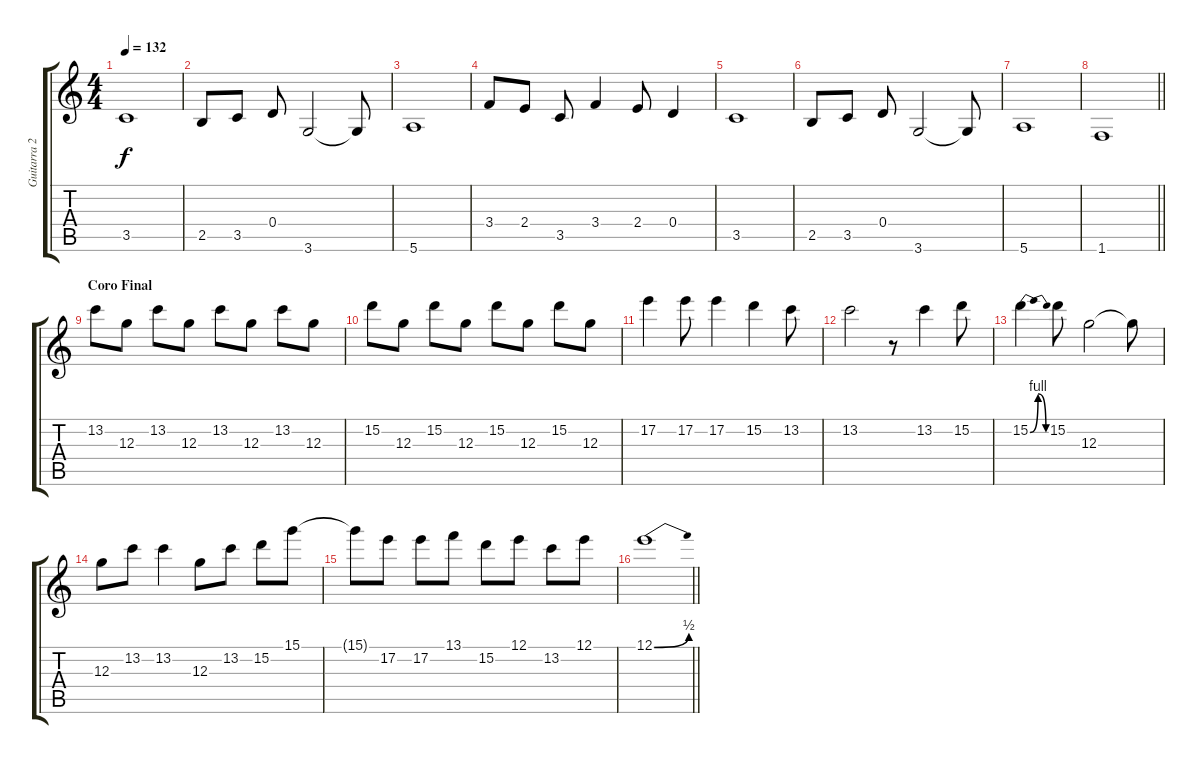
\track ("Guitarra 2 " "Guitarra 2") {instrument distortionguitar}
\staff {score tabs}
\tuning (E4 B3 G3 D3 A2 E2) {hide}
\ts (4 4)
\section ("" "")
\tempo 132
\clef g2
\ks c
3.5.1{dy f} |
2.5.8 3.5.8 0.4.8 3.6.2 3.6{t}.8 |
5.6.1 |
3.4.8 2.4.8 3.5.8 3.4.4 2.4.8 0.4.4 |
3.5.1 |
2.5.8 3.5.8 0.4.8 3.6.2 3.6{t}.8 |
5.6.1 |
\barLineRight lightlight
1.6.1 |
\section ("" "Coro Final")
13.2.8 12.3.8 13.2.8 12.3.8 13.2.8 12.3.8 13.2.8 12.3.8 |
15.2.8 12.3.8 15.2.8 12.3.8 15.2.8 12.3.8 15.2.8 12.3.8 |
17.2.4 17.2.8 17.2.4 15.2.4 13.2.8 |
13.2.2 r.8 13.2.4 15.2.8 |
15.2{be (bendrelease 0 0 15 4 45 4 60 0)}.4 15.2.8 12.3.2 12.3{t}.8 |
12.3.8 13.2.8 13.2.4 12.3.8 13.2.8 15.2.8 15.1.8 |
15.1{t}.8 17.2.8 17.2.8 13.1.8 15.2.8 12.1.8 13.2.8 12.1.8 |
\barLineRight lightlight
12.1{be (bend 0 0 60 2)}.1
